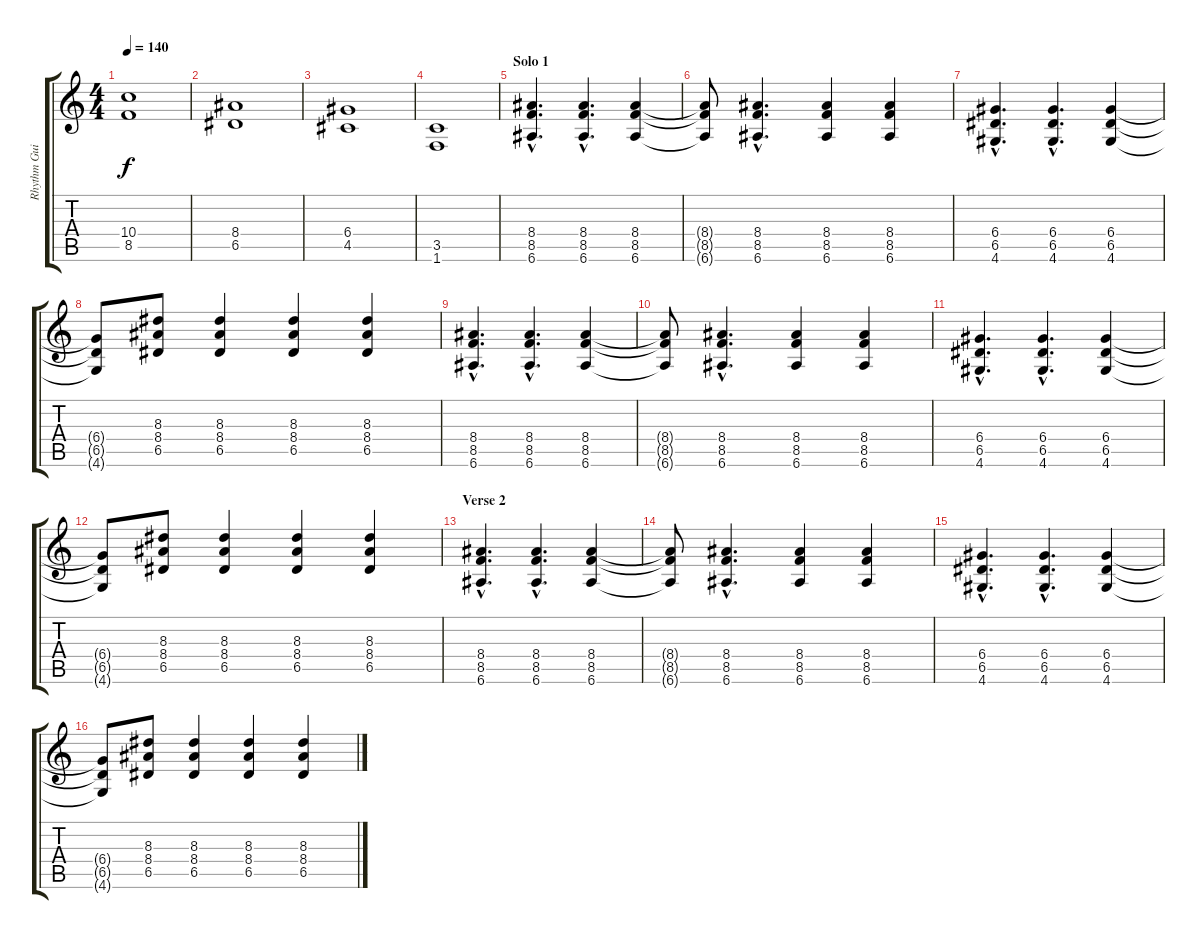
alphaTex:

\track ("Rhythm Guitar" "Rhythm Gui") {instrument overdrivenguitar}
\staff {score tabs}
\tuning (E4 B3 G3 D3 A2 E2) {hide}
\ts (4 4)
\tempo 140
\clef g2
\ks c
(10.4 8.5).1{dy f} |
(8.4 6.5).1 |
(6.4 4.5).1 |
(3.5 1.6).1 |
\section ("" "Solo 1")
(8.4{hac} 8.5{hac} 6.6{hac}).4{d} (8.4{hac} 8.5{hac} 6.6{hac}).4{d} (8.4 8.5 6.6).4 |
(8.4{t} 8.5{t} 6.6{t}).8 (8.4{hac} 8.5{hac} 6.6{hac}).4{d} (8.4 8.5 6.6).4 (8.4 8.5 6.6).4 |
(6.4{hac} 6.5{hac} 4.6{hac}).4{d} (6.4{hac} 6.5{hac} 4.6{hac}).4{d} (6.4 6.5 4.6).4 |
(6.4{t} 6.5{t} 4.6{t}).8 (8.3 8.4 6.5).8 (8.3 8.4 6.5).4 (8.3 8.4 6.5).4 (8.3 8.4 6.5).4 |
(8.4{hac} 8.5{hac} 6.6{hac}).4{d} (8.4{hac} 8.5{hac} 6.6{hac}).4{d} (8.4 8.5 6.6).4 |
(8.4{t} 8.5{t} 6.6{t}).8 (8.4{hac} 8.5{hac} 6.6{hac}).4{d} (8.4 8.5 6.6).4 (8.4 8.5 6.6).4 |
(6.4{hac} 6.5{hac} 4.6{hac}).4{d} (6.4{hac} 6.5{hac} 4.6{hac}).4{d} (6.4 6.5 4.6).4 |
(6.4{t} 6.5{t} 4.6{t}).8 (8.3 8.4 6.5).8 (8.3 8.4 6.5).4 (8.3 8.4 6.5).4 (8.3 8.4 6.5).4 |
\section ("" "Verse 2")
(8.4{hac} 8.5{hac} 6.6{hac}).4{d} (8.4{hac} 8.5{hac} 6.6{hac}).4{d} (8.4 8.5 6.6).4 |
(8.4{t} 8.5{t} 6.6{t}).8 (8.4{hac} 8.5{hac} 6.6{hac}).4{d} (8.4 8.5 6.6).4 (8.4 8.5 6.6).4 |
(6.4{hac} 6.5{hac} 4.6{hac}).4{d} (6.4{hac} 6.5{hac} 4.6{hac}).4{d} (6.4 6.5 4.6).4 |
(6.4{t} 6.5{t} 4.6{t}).8 (8.3 8.4 6.5).8 (8.3 8.4 6.5).4 (8.3 8.4 6.5).4 (8.3 8.4 6.5).4
